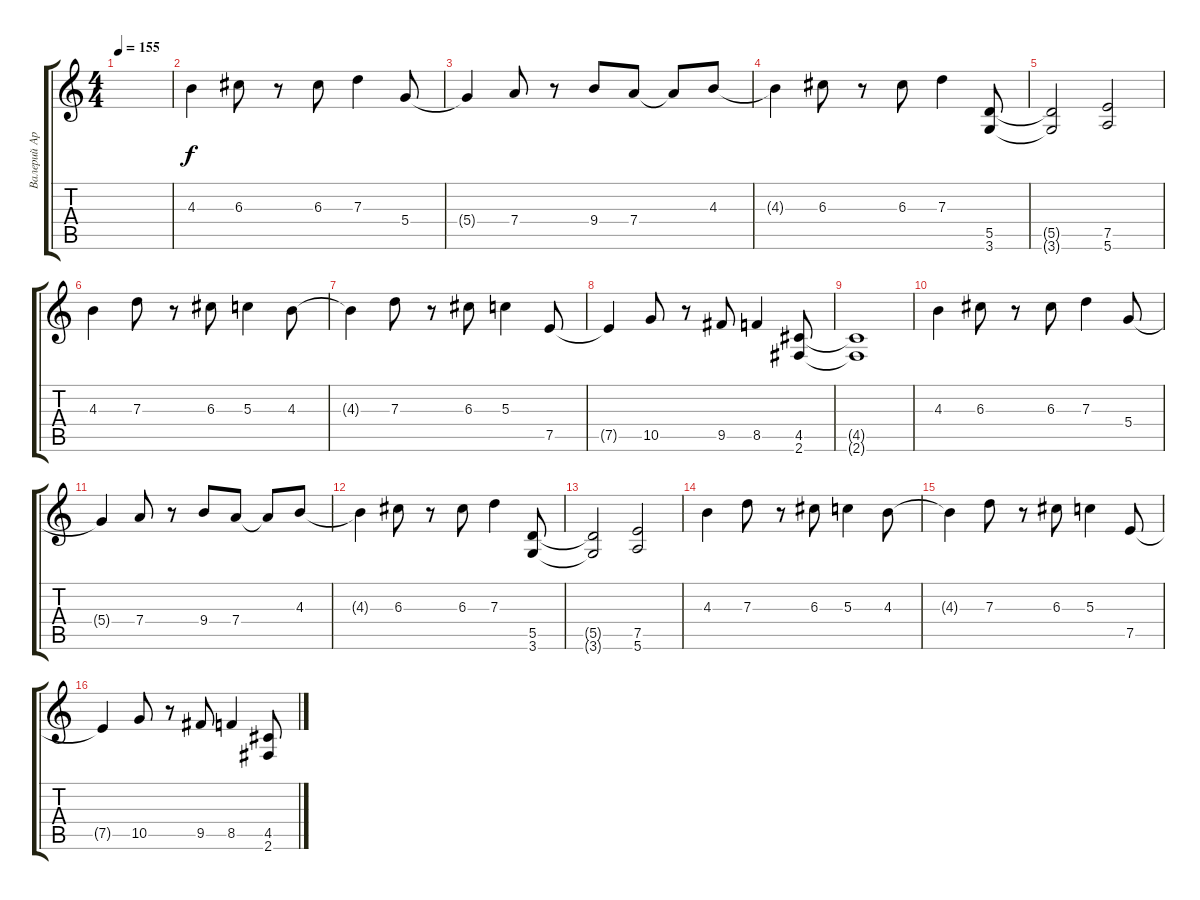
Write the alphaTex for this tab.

\track ("Валерий Аркадин" "Валерий Ар") {instrument distortionguitar}
\staff {score tabs}
\tuning (E4 B3 G3 D3 A2 E2) {hide}
\ts (4 4)
\tempo 155
\clef g2
\ks c
|
4.3.4 6.3.8 r.8 6.3.8 7.3.4 5.4.8 |
5.4{t}.4 7.4.8 r.8 9.4.8 7.4.8 7.4{t}.8 4.3.8 |
4.3{t}.4 6.3.8 r.8 6.3.8 7.3.4 (5.5 3.6).8 |
(5.5{t} 3.6{t}).2 (7.5 5.6).2 |
4.3.4 7.3.8 r.8 6.3.8 5.3.4 4.3.8 |
4.3{t}.4 7.3.8 r.8 6.3.8 5.3.4 7.5.8 |
7.5{t}.4 10.5.8 r.8 9.5.8 8.5.4 (4.5 2.6).8 |
(4.5{t} 2.6{t}).1 |
4.3.4 6.3.8 r.8 6.3.8 7.3.4 5.4.8 |
5.4{t}.4 7.4.8 r.8 9.4.8 7.4.8 7.4{t}.8 4.3.8 |
4.3{t}.4 6.3.8 r.8 6.3.8 7.3.4 (5.5 3.6).8 |
(5.5{t} 3.6{t}).2 (7.5 5.6).2 |
4.3.4 7.3.8 r.8 6.3.8 5.3.4 4.3.8 |
4.3{t}.4 7.3.8 r.8 6.3.8 5.3.4 7.5.8 |
7.5{t}.4 10.5.8 r.8 9.5.8 8.5.4 (4.5 2.6).8
